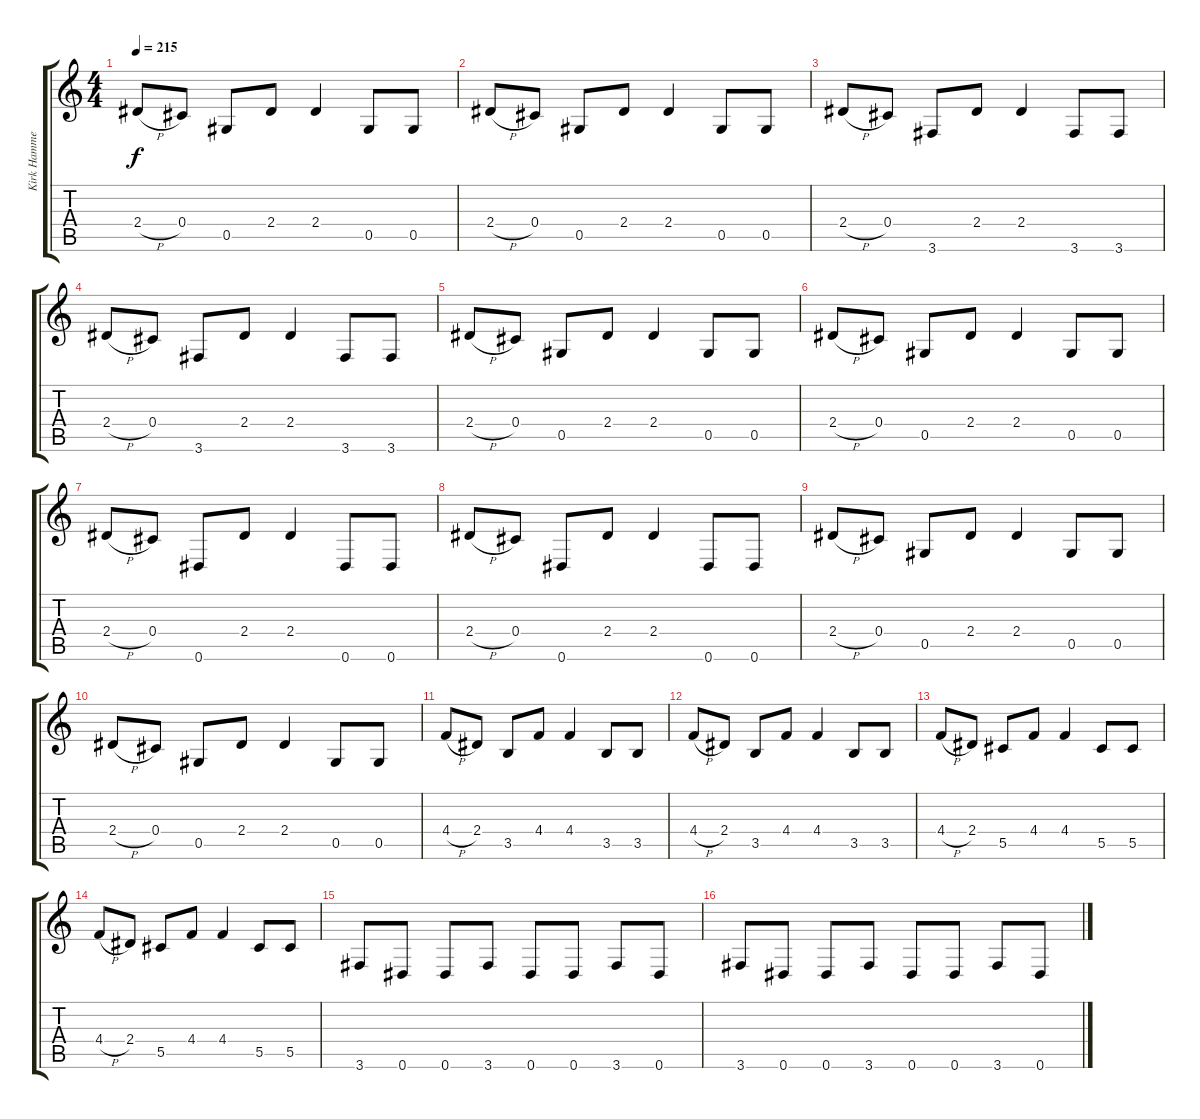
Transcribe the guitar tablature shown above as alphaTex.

\track ("Kirk Hammet" "Kirk Hamme") {instrument overdrivenguitar}
\staff {score tabs}
\tuning (Eb4 Bb3 Gb3 Db3 Ab2 Eb2) {hide}
\ts (4 4)
\tempo 215
\clef g2
\ks c
2.4{h}.8{dy f} 0.4.8 0.5.8 2.4.8 2.4.4 0.5.8 0.5.8 |
2.4{h}.8 0.4.8 0.5.8 2.4.8 2.4.4 0.5.8 0.5.8 |
2.4{h}.8 0.4.8 3.6.8 2.4.8 2.4.4 3.6.8 3.6.8 |
2.4{h}.8 0.4.8 3.6.8 2.4.8 2.4.4 3.6.8 3.6.8 |
2.4{h}.8 0.4.8 0.5.8 2.4.8 2.4.4 0.5.8 0.5.8 |
2.4{h}.8 0.4.8 0.5.8 2.4.8 2.4.4 0.5.8 0.5.8 |
2.4{h}.8 0.4.8 0.6.8 2.4.8 2.4.4 0.6.8 0.6.8 |
2.4{h}.8 0.4.8 0.6.8 2.4.8 2.4.4 0.6.8 0.6.8 |
2.4{h}.8 0.4.8 0.5.8 2.4.8 2.4.4 0.5.8 0.5.8 |
2.4{h}.8 0.4.8 0.5.8 2.4.8 2.4.4 0.5.8 0.5.8 |
4.4{h}.8 2.4.8 3.5.8 4.4.8 4.4.4 3.5.8 3.5.8 |
4.4{h}.8 2.4.8 3.5.8 4.4.8 4.4.4 3.5.8 3.5.8 |
4.4{h}.8 2.4.8 5.5.8 4.4.8 4.4.4 5.5.8 5.5.8 |
4.4{h}.8 2.4.8 5.5.8 4.4.8 4.4.4 5.5.8 5.5.8 |
3.6.8 0.6.8 0.6.8 3.6.8 0.6.8 0.6.8 3.6.8 0.6.8 |
3.6.8 0.6.8 0.6.8 3.6.8 0.6.8 0.6.8 3.6.8 0.6.8
